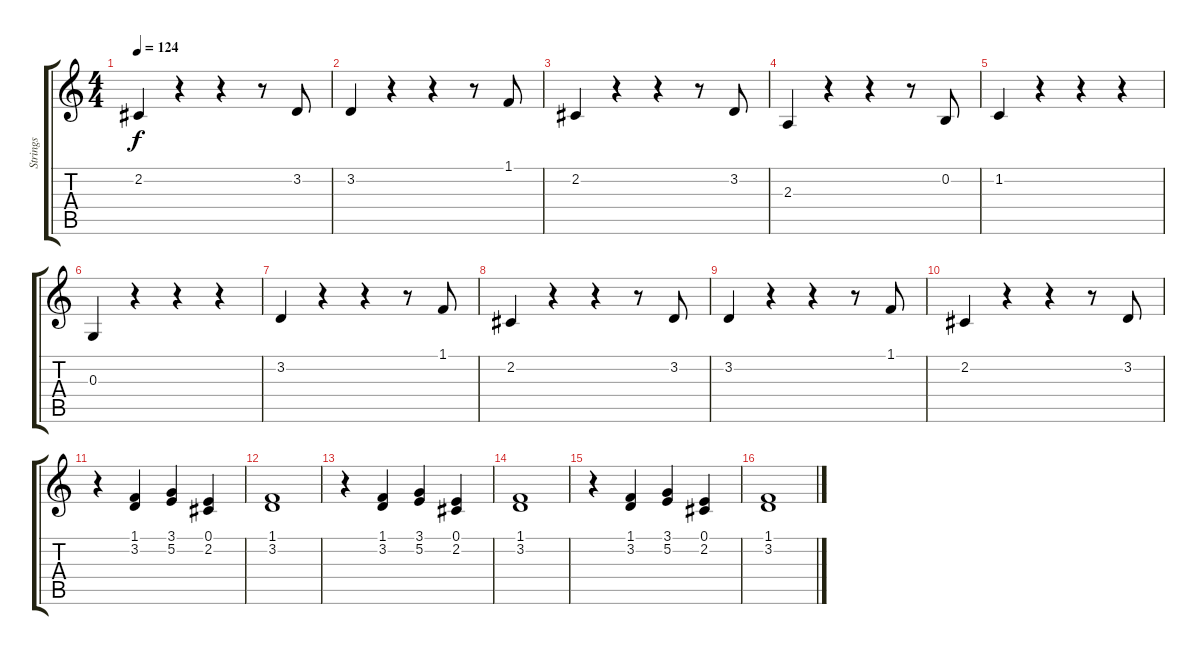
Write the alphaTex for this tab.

\track ("Strings" "Strings") {instrument stringensemble2}
\staff {score tabs}
\tuning (E4 B3 G3 D3 A2 D2) {hide}
\ts (4 4)
\tempo 124
\clef g2
\ks c
2.2.4{dy f} r.4 r.4 r.8 3.2.8 |
3.2.4 r.4 r.4 r.8 1.1.8 |
2.2.4 r.4 r.4 r.8 3.2.8 |
2.3.4 r.4 r.4 r.8 0.2.8 |
1.2.4 r.4 r.4 r.4 |
0.3.4 r.4 r.4 r.4 |
3.2.4 r.4 r.4 r.8 1.1.8 |
2.2.4 r.4 r.4 r.8 3.2.8 |
3.2.4 r.4 r.4 r.8 1.1.8 |
2.2.4 r.4 r.4 r.8 3.2.8 |
r.4 (1.1 3.2).4 (3.1 5.2).4 (0.1 2.2).4 |
(1.1 3.2).1 |
r.4 (1.1 3.2).4 (3.1 5.2).4 (0.1 2.2).4 |
(1.1 3.2).1 |
r.4 (1.1 3.2).4 (3.1 5.2).4 (0.1 2.2).4 |
(1.1 3.2).1
